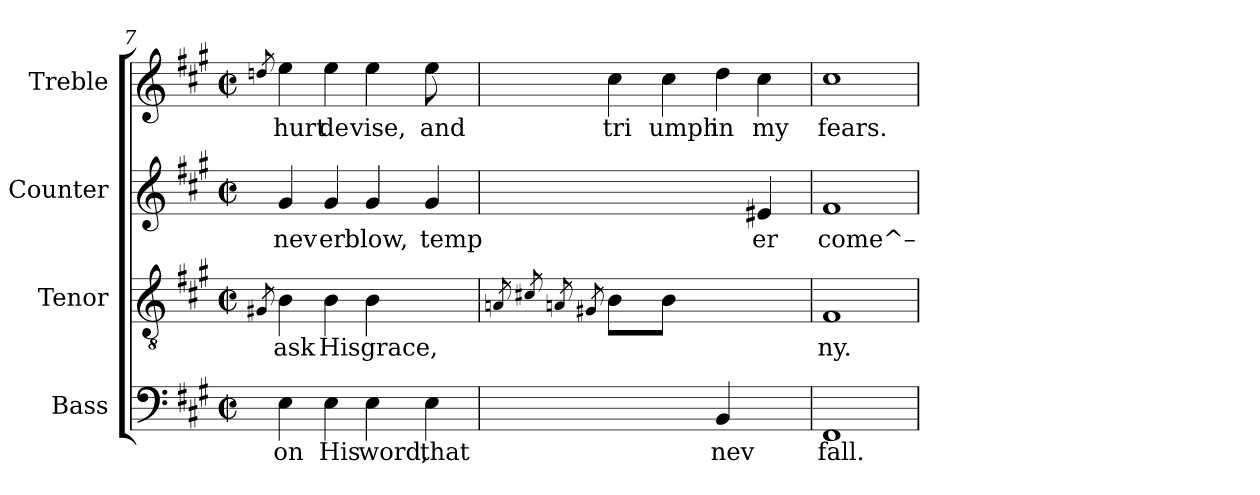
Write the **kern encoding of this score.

**kern	**text	**kern	**text	**kern	**text	**kern	**text
*part4	*part4	*part3	*part3	*part2	*part2	*part1	*part1
*staff4	*staff4	*staff3	*staff3	*staff2	*staff2	*staff1	*staff1
*I"Bass	*	*I"Tenor	*	*I"Counter	*	*I"Treble	*
*I'B.	*	*I'T.	*	*I'C.	*	*I'Tr.	*
*clefF4	*	*clefGv2	*	*clefG2	*	*clefG2	*
*k[f#c#g#]	*	*k[f#c#g#]	*	*k[f#c#g#]	*	*k[f#c#g#]	*
*A:	*	*A:	*	*A:	*	*A:	*
*M2/2	*	*M2/2	*	*M2/2	*	*M2/2	*
*met(c|)	*	*met(c|)	*	*met(c|)	*	*met(c|)	*
=7	=7	=7	=7	=7	=7	=7	=7
.	.	8qG#X/	.	.	.	8qddn/	.
!	!LO:LY:b:rj	!	!LO:LY:b:rj	!	!LO:LY:b:rj	!	!LO:LY:b:rj
4E\	on	4B\	ask	4g#/	nev	4ee\	hurt
!	!LO:LY:b:rj	!	!LO:LY:b:rj	!	!LO:LY:b:rj	!	!LO:LY:b:rj
4E\	His	4B\	His	4g#/	er	4ee\	de
!	!LO:LY:b:rj	!	!LO:LY:b:rj	!	!LO:LY:b:rj	!	!LO:LY:b:rj
4E\	word,	4B\	grace,	4g#/	blow,	4ee\	vise,
!	!LO:LY:b:rj	!	!	!	!LO:LY:b:rj	!	!LO:LY:b:rj
4E\	that	4ryy	.	4g#/	temp	8ee\	and
.	.	.	.	.	.	8ryy	.
=8	=8	=8	=8	=8	=8	=8	=8
.	.	8qAn/	.	.	.	.	.
.	.	8qc#X/	.	.	.	.	.
.	.	8qAn/	.	.	.	.	.
.	.	8qG#X/	.	.	.	.	.
!	!	!	!LO:LY:b:rj	!	!	!	!LO:LY:b:rj
2ryy	.	8B\L	.	2.ryy	.	4cc#\	tri
.	.	8ryy	.	.	.	.	.
!	!	!	!LO:LY:b:rj	!	!	!	!LO:LY:b:rj
.	.	8B\J	.	.	.	4cc#\	umph
.	.	2ryy	.	.	.	.	.
!	!LO:LY:b:rj	!	!	!	!	!	!LO:LY:b:rj
4BB/	nev	.	.	.	.	4dd\	in
!	!	!	!	!	!LO:LY:b:rj	!	!LO:LY:b:rj
4ryy	.	.	.	4e#X/	er	4cc#\	my
.	.	8ryy	.	.	.	.	.
=9	=9	=9	=9	=9	=9	=9	=9
!	!LO:LY:b:rj	!	!LO:LY:b:rj	!	!LO:LY:b:rj	!	!LO:LY:b:rj
1FF#	fall.	1F#	ny.	1f#	come^–	1cc#	fears.
=	=	=	=	=	=	=	=
*-	*-	*-	*-	*-	*-	*-	*-
